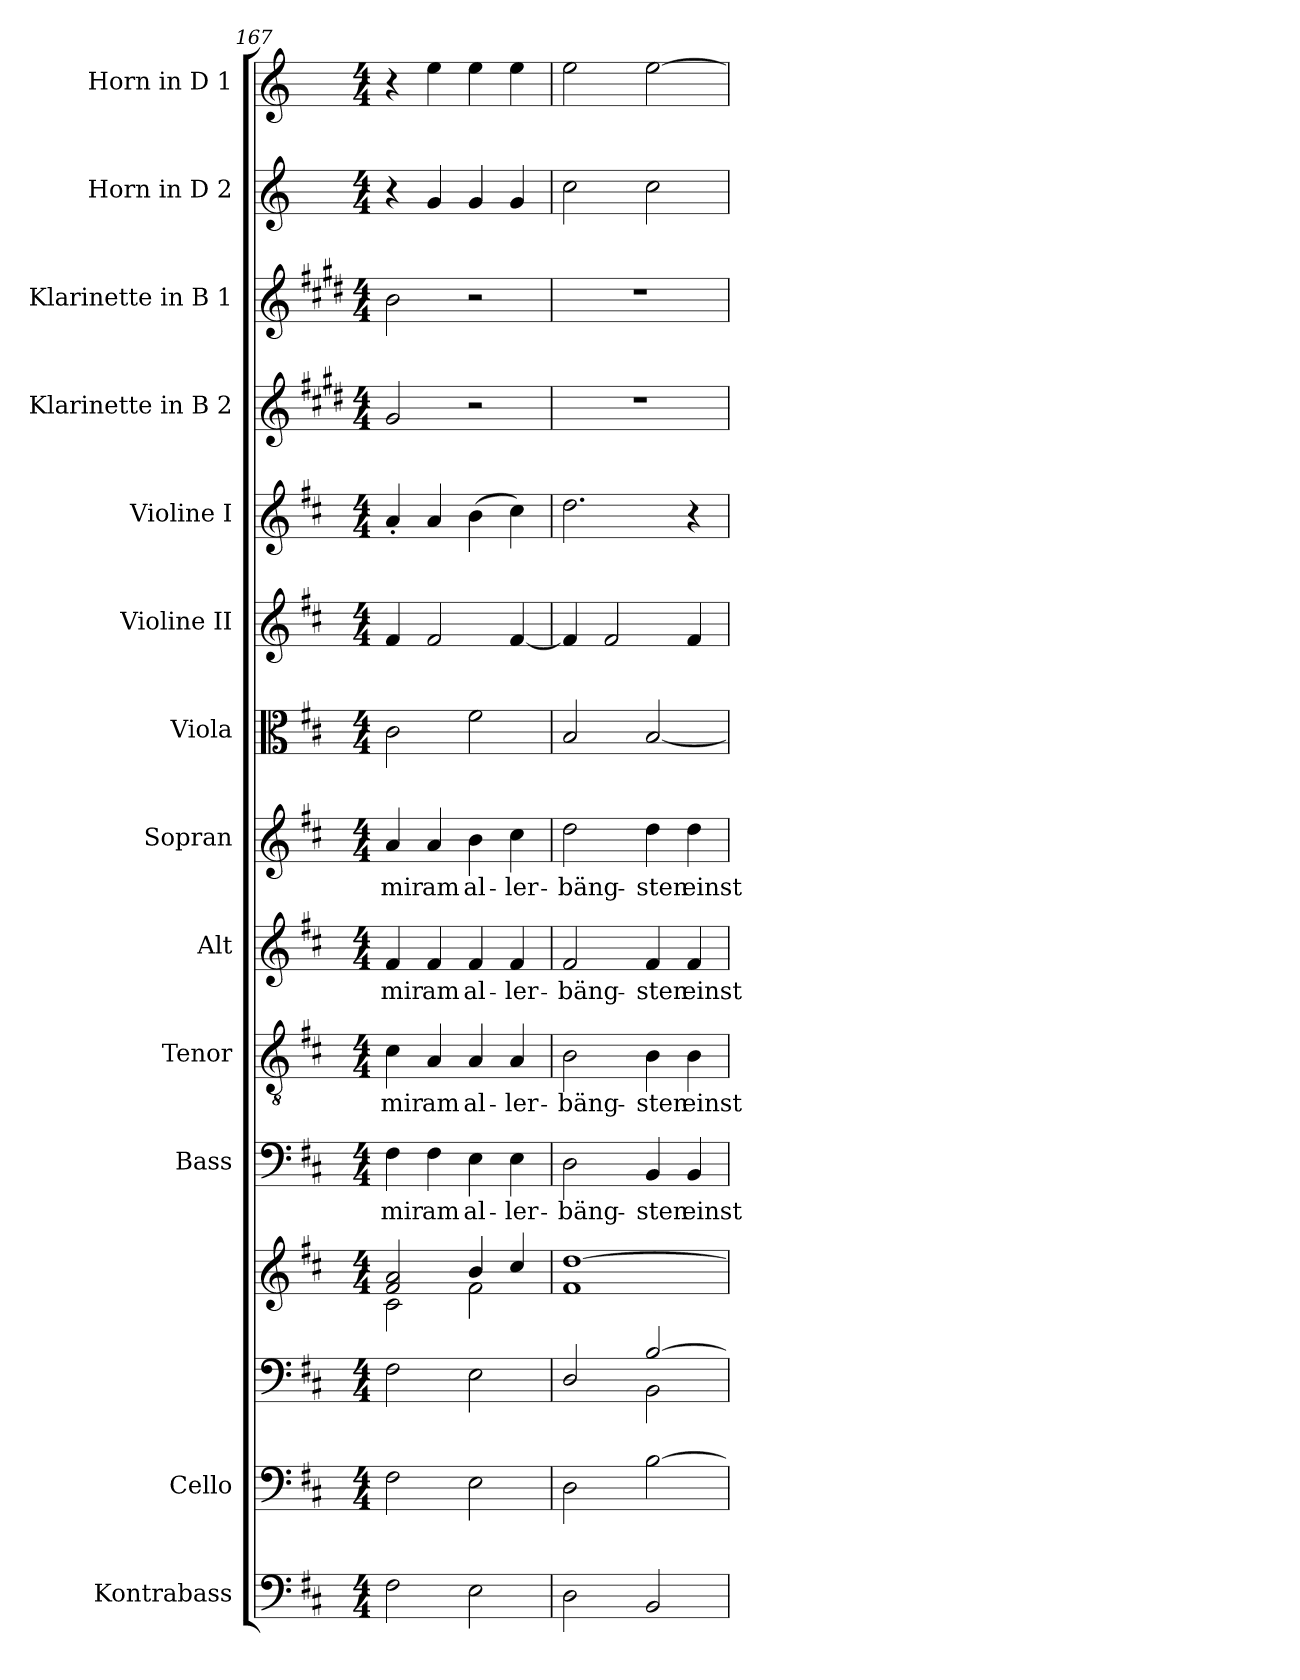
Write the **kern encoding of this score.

**kern	**kern	**kern	**kern	**kern	**text	**kern	**text	**kern	**text	**kern	**text	**kern	**kern	**kern	**kern	**kern	**kern	**kern
*part14	*part13	*part12	*part12	*part11	*part11	*part10	*part10	*part9	*part9	*part8	*part8	*part7	*part6	*part5	*part4	*part3	*part2	*part1
*staff15	*staff14	*staff13	*staff12	*staff11	*staff11	*staff10	*staff10	*staff9	*staff9	*staff8	*staff8	*staff7	*staff6	*staff5	*staff4	*staff3	*staff2	*staff1
*I"Kontrabass	*I"Cello	*	*	*I"Bass	*	*I"Tenor	*	*I"Alt	*	*I"Sopran	*	*I"Viola	*I"Violine II	*I"Violine I	*I"Klarinette in B 2	*I"Klarinette in B 1	*I"Horn in D 2	*I"Horn in D 1
*I'Kb.	*	*	*	*I'B	*	*I'T	*	*I'A	*	*I'S	*	*I'Vla.	*I'Vl. II	*I'Vl. I	*	*	*I'Hrn. 2	*I'Hrn. 1
*clefF4	*clefF4	*clefF4	*clefG2	*clefF4	*	*clefGv2	*	*clefG2	*	*clefG2	*	*clefC3	*clefG2	*clefG2	*clefG2	*clefG2	*clefG2	*clefG2
*ITrd7c12	*	*	*	*	*	*	*	*	*	*	*	*	*	*	*ITrd1c2	*ITrd1c2	*ITrd-1c-2	*ITrd-1c-2
*k[f#c#]	*k[f#c#]	*k[f#c#]	*k[f#c#]	*k[f#c#]	*	*k[f#c#]	*	*k[f#c#]	*	*k[f#c#]	*	*k[f#c#]	*k[f#c#]	*k[f#c#]	*k[f#c#]	*k[f#c#]	*k[f#c#]	*k[f#c#]
*D:	*D:	*D:	*D:	*D:	*	*D:	*	*D:	*	*D:	*	*D:	*D:	*D:	*D:	*D:	*D:	*D:
*M4/4	*M4/4	*M4/4	*M4/4	*M4/4	*	*M4/4	*	*M4/4	*	*M4/4	*	*M4/4	*M4/4	*M4/4	*M4/4	*M4/4	*M4/4	*M4/4
=167	=167	=167	=167	=167	=167	=167	=167	=167	=167	=167	=167	=167	=167	=167	=167	=167	=167	=167
*	*	*	*^	*	*	*	*	*	*	*	*	*	*	*	*	*	*	*
!	!	!	!	!	!	!LO:LY:b	!	!LO:LY:b	!	!LO:LY:b	!	!LO:LY:b	!	!	!	!	!	!	!
2FF#\	2F#\	2F#\	2f#/ 2a/	2c#\	4F#\	mir	4c#\	mir	4f#/	mir	4a/	mir	2c#\	4f#/	4a'</	2f#/	2a\	4r	4r
!	!	!	!	!	!	!LO:LY:b	!	!LO:LY:b	!	!LO:LY:b	!	!LO:LY:b	!	!	!	!	!	!	!
.	.	.	.	.	4F#\	am	4A/	am	4f#/	am	4a/	am	.	2f#/	4a/	.	.	4a/	4ff#\
!	!	!	!	!	!	!LO:LY:b	!	!LO:LY:b	!	!LO:LY:b	!	!LO:LY:b	!	!	!	!	!	!	!
2EE\	2E\	2E\	4b/	2f#\	4E\	al-	4A/	al-	4f#/	al-	4b\	al-	2f#\	.	(>4b\	2r	2r	4a/	4ff#\
!	!	!	!	!	!	!LO:LY:b	!	!LO:LY:b	!	!LO:LY:b	!	!LO:LY:b	!	!	!	!	!	!	!
.	.	.	4cc#/	.	4E\	-ler-	4A/	-ler-	4f#/	-ler-	4cc#\	-ler-	.	[4f#/	4cc#\)	.	.	4a/	4ff#\
=168	=168	=168	=168	=168	=168	=168	=168	=168	=168	=168	=168	=168	=168	=168	=168	=168	=168	=168	=168
*	*	*^	*	*	*	*	*	*	*	*	*	*	*	*	*	*	*	*	*
!	!	!	!	!	!	!	!LO:LY:b	!	!LO:LY:b	!	!LO:LY:b	!	!LO:LY:b	!	!	!	!	!	!	!
2DD\	2D\	2D/	2ryy	[>1dd	1f#	2D\	-bäng-	2B\	-bäng-	2f#/	-bäng-	2dd\	-bäng-	2B/	4f#/]	2.dd\	1r	1r	2dd\	2ff#\
.	.	.	.	.	.	.	.	.	.	.	.	.	.	.	2f#/	.	.	.	.	.
!	!	!	!	!	!	!	!LO:LY:b	!	!LO:LY:b	!	!LO:LY:b	!	!LO:LY:b	!	!	!	!	!	!	!
2BBB/	[2B\	[>2B/	2BB\	.	.	4BB/	-sten	4B\	-sten	4f#/	-sten	4dd\	-sten	[2B/	.	.	.	.	2dd\	[2ff#\
!	!	!	!	!	!	!	!LO:LY:b	!	!LO:LY:b	!	!LO:LY:b	!	!LO:LY:b	!	!	!	!	!	!	!
.	.	.	.	.	.	4BB/	einst	4B\	einst	4f#/	einst	4dd\	einst	.	4f#/	4r	.	.	.	.
*	*	*v	*v	*	*	*	*	*	*	*	*	*	*	*	*	*	*	*	*	*
*	*	*	*v	*v	*	*	*	*	*	*	*	*	*	*	*	*	*	*	*
=	=	=	=	=	=	=	=	=	=	=	=	=	=	=	=	=	=	=
*-	*-	*-	*-	*-	*-	*-	*-	*-	*-	*-	*-	*-	*-	*-	*-	*-	*-	*-
